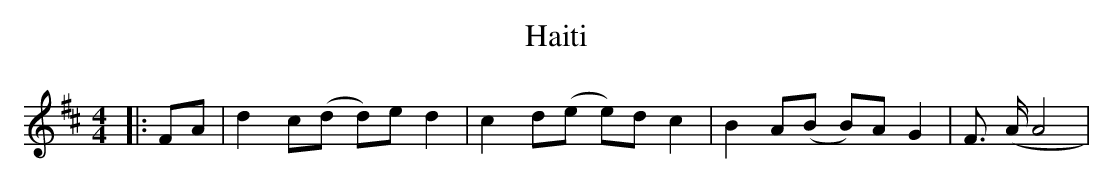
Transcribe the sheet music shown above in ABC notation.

X:1
T:Haiti
M:4/4
L:1/8
K:D
|: FA | d2 c(d d)e d2  | c2 d(e e)d c2 | B2 A(B B)A G2 | F3/ (A/ A4 |
